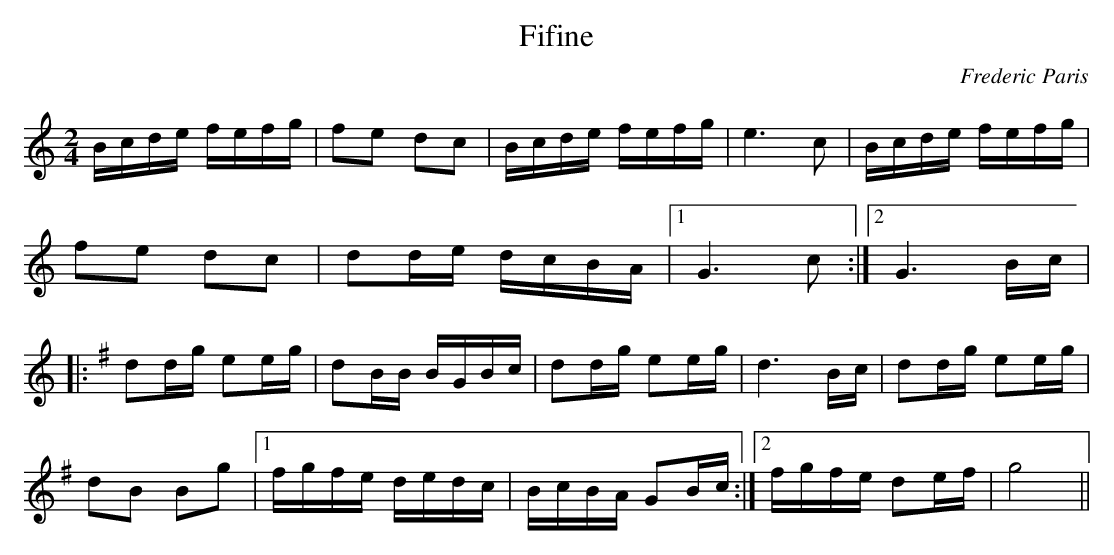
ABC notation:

X:1
T:Fifine
C:Frederic Paris
L:1/16
M:2/4
K:C major
Bcde fefg | f2e2 d2c2 | Bcde fefg | e6 c2 | Bcde fefg |
f2e2 d2c2 | d2de dcBA |1 G6 c2 :|2 G6 Bc |
|: [K:G] d2dg e2eg | d2BB BGBc | d2dg e2eg | d6 Bc | d2dg e2eg |
d2B2 B2g2 |1 fgfe dedc | BcBA G2Bc :|2 fgfe d2ef | g8 ||
